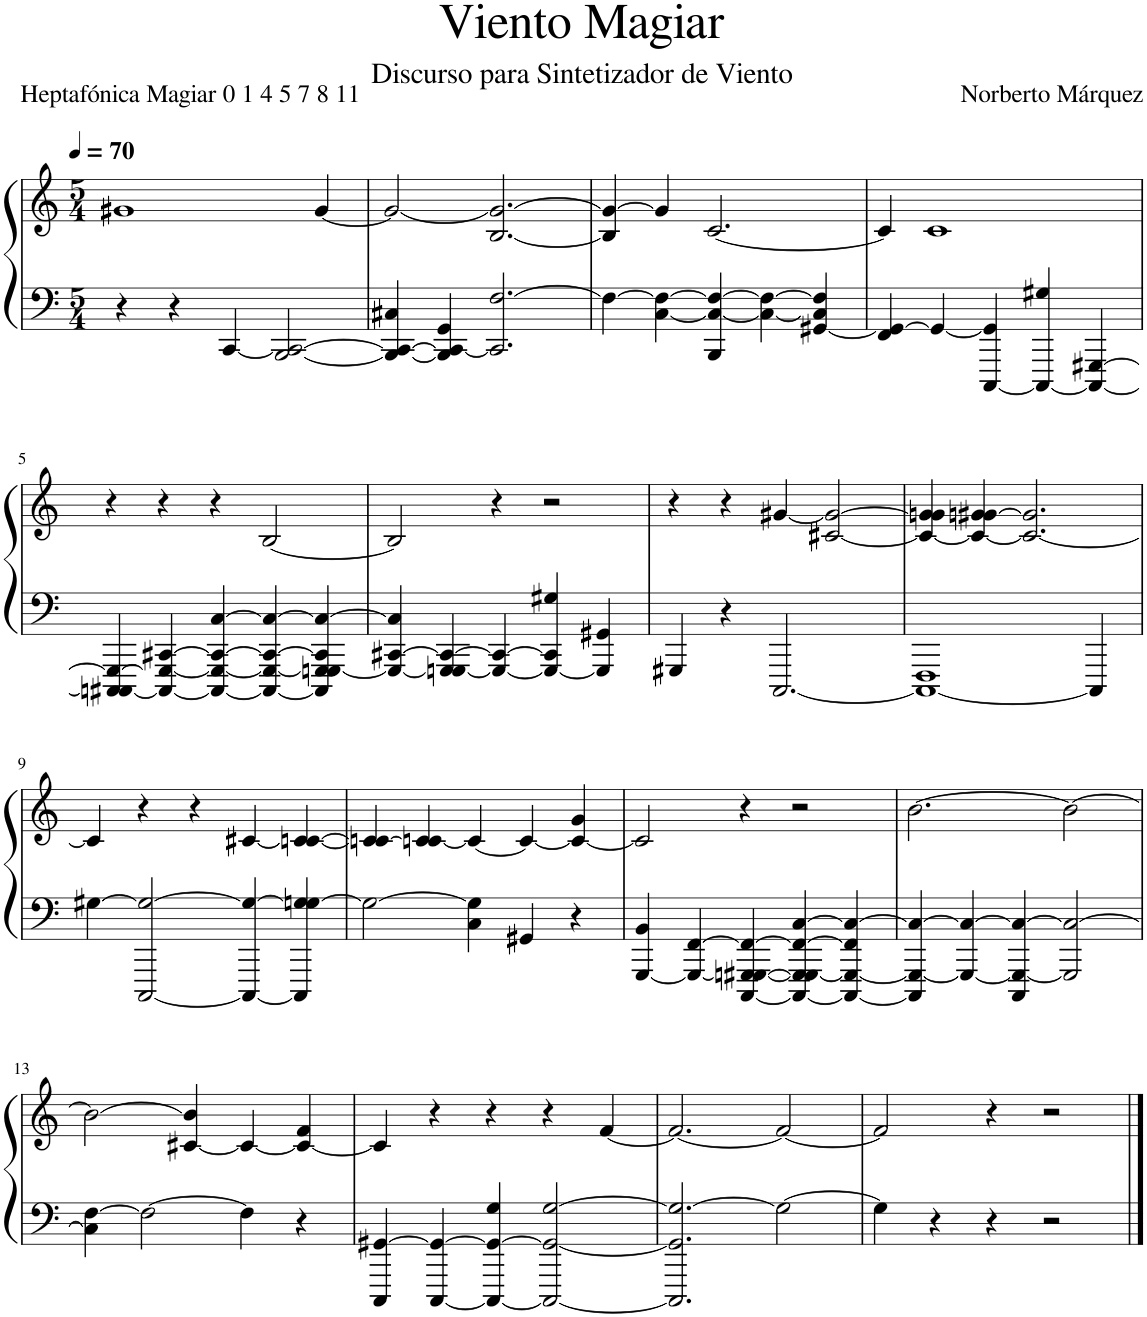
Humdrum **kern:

**kern	**kern
*part1	*part1
*staff2	*staff1
*I"Viento	*
*clefF4	*clefG2
*k[]	*k[]
*M5/4	*M5/4
*MM70	*MM70
=1	=1
4r	1g#X
4r	.
[4CC/	.
[2BBB/ 2CC/_	.
.	[4g#/
=2	=2
4BBB/_ 4CC/_ 4C#X/	2g#/_
4BBB/] 4CC/_ 4GG/	.
2.CC/] [2.F/	[2.B/ 2.g#/_
=3	=3
4F\_	4B/] 4g#/_
[4C\ 4F\_	4g#/]
4BBB/ 4C/_ 4F/_	[2.c/
4C\_ 4F\_	.
[4GG#X/ 4C/] 4F/]	.
=4	=4
4FF/ 4GG#/_	4c/]
4GG#/_	1c
[4CCC/ 4GG#/]	.
4CCC/_ 4G#X/	.
4CCC/_ [4GGG#X/	.
!!LO:LB:g=z
=5	=5
4CCCn/_ 4CCC#X/ 4GGG#/_	4r
4CCC/_ 4GGG#/_ [4CC#X/	4r
4CCC/_ 4GGG#/_ 4CC#/_ [4C/	4r
4CCC/_ 4GGG#/_ 4CC#/_ 4C/_	[2B/
4CCC/] 4GGGn/ 4GGG#/_ 4CC#/] 4C/_	.
=6	=6
4GGG#/_ [4CC#X/ 4C/]	2B/]
[4GGGn/ 4GGG#/] 4CC#/_	.
4GGG/_ 4CC#/_	4r
4GGG/_ 4CC#/] 4G#X/	2r
4GGG/] 4GG#X/	.
=7	=7
4GGG#X/	4r
4r	4r
[2.CCC/	[4g#X/
.	[2c#X/ 2g#/_
=8	=8
1CCC_ 1FFF	4c#/_ 4gn/ 4g#/]
.	4c#/_ [4gn/ 4g#X/
.	2.c#/_ 2.g/]
4CCC/]	.
!!LO:LB:g=z
=9	=9
[4G#X\	4c#/]
[2CCC/ 2G#/_	4r
.	4r
4CCC/_ 4G#/_	[4c#X/
4CCC/] 4Gn/ 4G#/_	[4cn/ 4c#/_
=10	=10
2G#\_	4cn/] 4c#/_
.	[4cn/ 4c#/]
4C\ 4G#\]	4c/_
4GG#X/	4c/_
4r	4c/_ 4g/
=11	=11
[4GGG/ 4BB/	2c/]
4GGG/_ [4FF/	.
[4CCC/ 4GGGn/_ [4GGG#X/ 4FF/_	4r
4CCC/_ 4GGG/] 4GGG#/_ 4FF/_ [4C/	2r
4CCC/_ 4GGG#/_ 4FF/] 4C/_	.
=12	=12
4CCC/] 4GGG#/_ 4C/_	[2.b\
4GGG#/_ 4C/_	.
4CCC/ 4GGG#/_ 4C/_	.
2GGG#/] 2C/_	2b\_
!!LO:LB:g=z
=13	=13
4C\] [4F\	2b\_
2F\_	.
.	[4c#X/ 4b/]
4F\]	4c#/_
4r	4c#/_ 4f/
=14	=14
4CCC/ [4GG#X/	4c#/]
[4CCC/ 4GG#/_	4r
4CCC/_ 4GG#/_ 4G/	4r
2CCC/_ 2GG#/_ [2G/	4r
.	[4f/
=15	=15
2.CCC/] 2.GG#/] 2.G/_	2.f/_
2G\_	2f/_
=16	=16
4G\]	2f/]
4r	.
4r	4r
2r	2r
==	==
*-	*-
